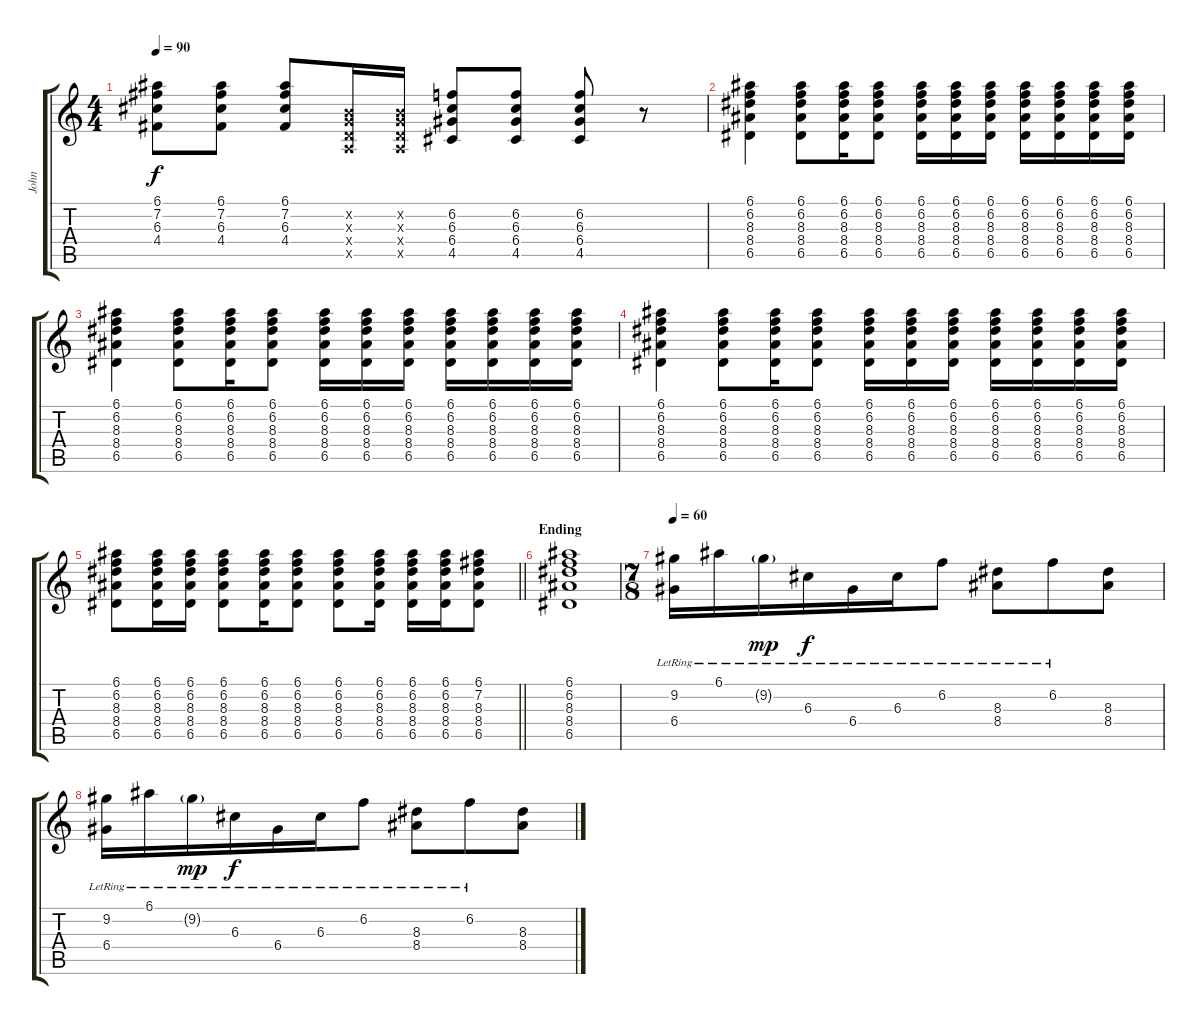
\track ("John" "John") {instrument acousticguitarsteel}
\staff {score tabs}
\tuning (E4 B3 G3 D3 A2 E2) {hide}
\ts (4 4)
\tempo 90
\clef g2
\ks c
(6.1 7.2 6.3 4.4).8{dy f} (6.1 7.2 6.3 4.4).8 (6.1 7.2 6.3 4.4).8 (0.2{x} 0.3{x} 0.4{x} 0.5{x}).16 (0.2{x} 0.3{x} 0.4{x} 0.5{x}).16 (6.2 6.3 6.4 4.5).8 (6.2 6.3 6.4 4.5).8 (6.2 6.3 6.4 4.5).8 r.8 |
(6.1 6.2 8.3 8.4 6.5).4 (6.1 6.2 8.3 8.4 6.5).8 (6.1 6.2 8.3 8.4 6.5).16 (6.1 6.2 8.3 8.4 6.5).8 (6.1 6.2 8.3 8.4 6.5).16 (6.1 6.2 8.3 8.4 6.5).16 (6.1 6.2 8.3 8.4 6.5).16 (6.1 6.2 8.3 8.4 6.5).16 (6.1 6.2 8.3 8.4 6.5).16 (6.1 6.2 8.3 8.4 6.5).16 (6.1 6.2 8.3 8.4 6.5).16 |
(6.1 6.2 8.3 8.4 6.5).4 (6.1 6.2 8.3 8.4 6.5).8 (6.1 6.2 8.3 8.4 6.5).16 (6.1 6.2 8.3 8.4 6.5).8 (6.1 6.2 8.3 8.4 6.5).16 (6.1 6.2 8.3 8.4 6.5).16 (6.1 6.2 8.3 8.4 6.5).16 (6.1 6.2 8.3 8.4 6.5).16 (6.1 6.2 8.3 8.4 6.5).16 (6.1 6.2 8.3 8.4 6.5).16 (6.1 6.2 8.3 8.4 6.5).16 |
(6.1 6.2 8.3 8.4 6.5).4 (6.1 6.2 8.3 8.4 6.5).8 (6.1 6.2 8.3 8.4 6.5).16 (6.1 6.2 8.3 8.4 6.5).8 (6.1 6.2 8.3 8.4 6.5).16 (6.1 6.2 8.3 8.4 6.5).16 (6.1 6.2 8.3 8.4 6.5).16 (6.1 6.2 8.3 8.4 6.5).16 (6.1 6.2 8.3 8.4 6.5).16 (6.1 6.2 8.3 8.4 6.5).16 (6.1 6.2 8.3 8.4 6.5).16 |
\barLineRight lightlight
(6.1 6.2 8.3 8.4 6.5).8 (6.1 6.2 8.3 8.4 6.5).16 (6.1 6.2 8.3 8.4 6.5).16 (6.1 6.2 8.3 8.4 6.5).8 (6.1 6.2 8.3 8.4 6.5).16 (6.1 6.2 8.3 8.4 6.5).8 (6.1 6.2 8.3 8.4 6.5).8 (6.1 6.2 8.3 8.4 6.5).16 (6.1 6.2 8.3 8.4 6.5).16 (6.1 6.2 8.3 8.4 6.5).16 (6.1 7.2 8.3 8.4 6.5).8 |
\section ("" "Ending")
(6.1 6.2 8.3 8.4 6.5).1{instrument electricguitarclean} |
\ts (7 8)
\tempo 60
(9.2{lr} 6.4{lr}).16 6.1{lr}.16 9.2{g lr}.16{dy mp} 6.3{lr}.16{dy f} 6.4{lr}.16 6.3{lr}.16 6.2{lr}.8 (8.3{lr} 8.4{lr}).8 6.2{lr}.8 (8.3 8.4).8 |
(9.2{lr} 6.4{lr}).16 6.1{lr}.16 9.2{g lr}.16{dy mp} 6.3{lr}.16{dy f} 6.4{lr}.16 6.3{lr}.16 6.2{lr}.8 (8.3{lr} 8.4{lr}).8 6.2{lr}.8 (8.3 8.4).8
